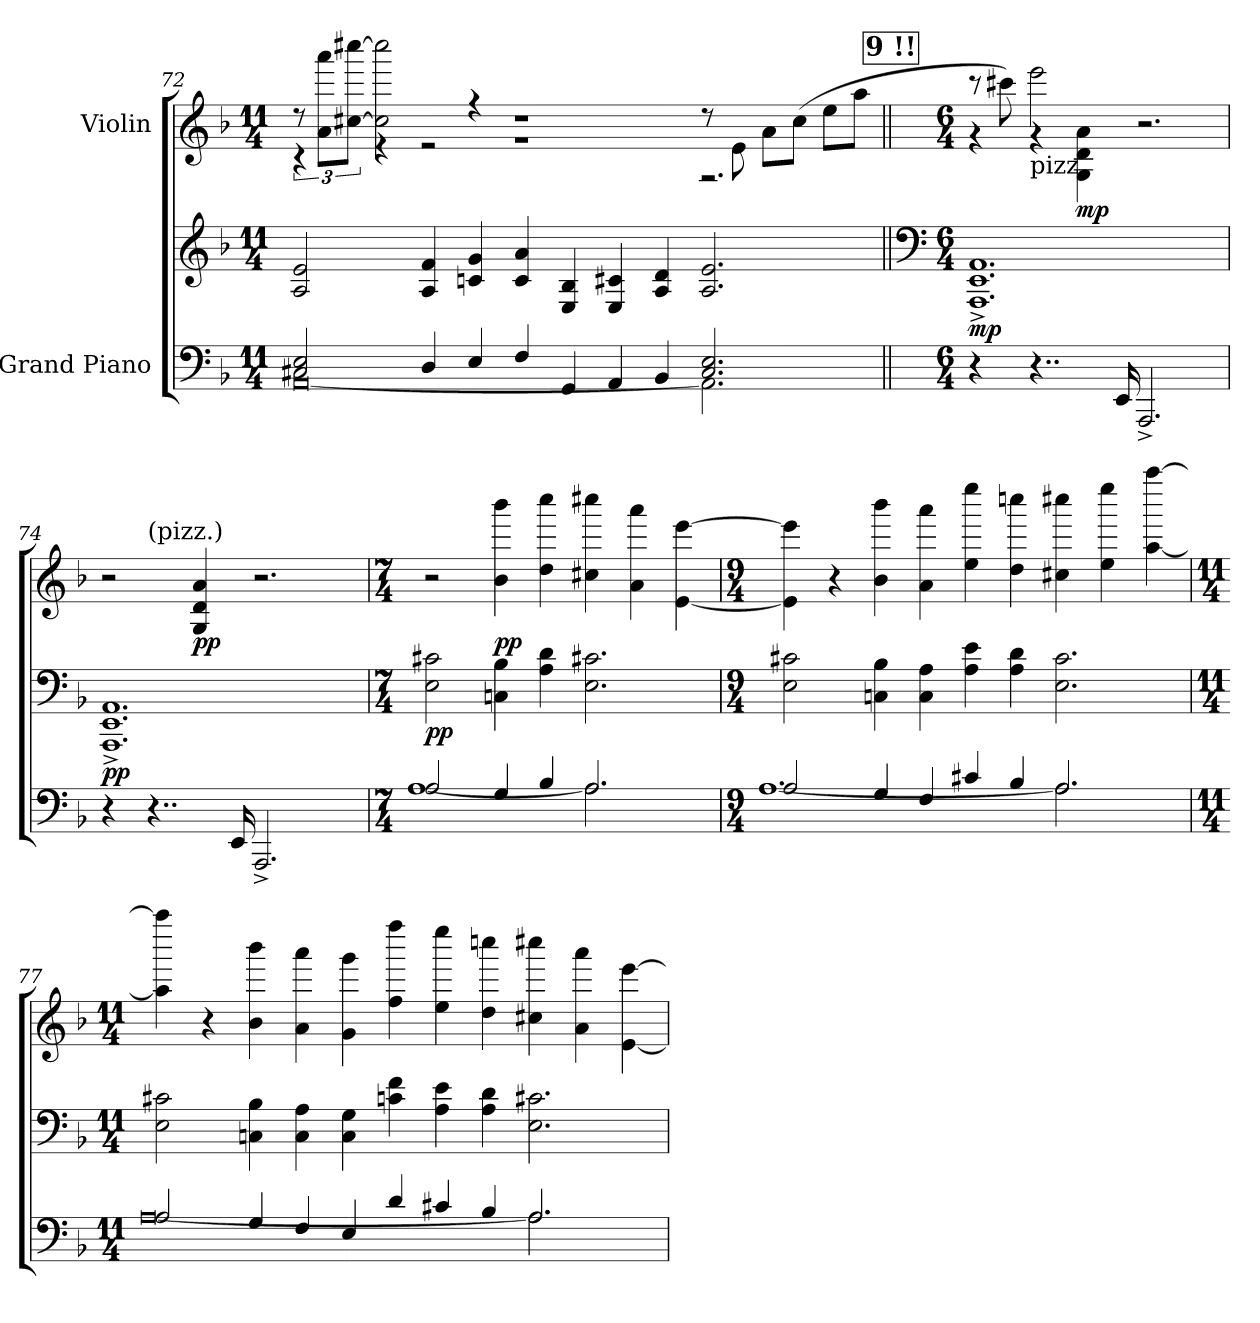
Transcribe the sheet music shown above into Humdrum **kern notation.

**kern	**kern	**dynam	**kern	**dynam
*part2	*part2	*part2	*part1	*part1
*staff3	*staff2	*staff2/3	*staff1	*staff1
*I"Grand Piano	*	*	*I"Violin	*
!!LO:PB:g=z
*clefF4	*clefG2	*	*clefG2	*
*k[b-]	*k[b-]	*	*k[b-]	*
*F:	*F:	*	*F:	*
*M11/4	*M11/4	*	*M11/4	*
=72	=72	=72	=72	=72
*^	*	*	*^	*
2E/ 2C#X/	[<0AA	2e/ 2A/	.	12r	4r	.
.	.	.	.	12aaa\ 12a\L	.	.
.	.	.	.	[12cccc#X\ [<12cc#X\J	.	.
.	.	.	.	2cccc#\] 2cc#\]	4r	.
4D/	.	4f/ 4A/	.	.	2r	.
4E/	.	4g/ 4cn/	.	4r	.	.
4F/	.	4a/ 4c/	.	1r	1r	.
4GG/	.	4B-/ 4E/	.	.	.	.
4AA/	.	4c#X/ 4E/	.	.	.	.
4BB-/	.	4d/ 4A/	.	.	.	.
2.E/ 2.C#/	2.AA\]	2.e/ 2.A/	.	8r	2.r	.
.	.	.	.	8e\	.	.
.	.	.	.	8a\L	.	.
.	.	.	.	(8cc#\J	.	.
.	.	.	.	8ee\L	.	.
.	.	.	.	8aa\J	.	.
*v	*v	*	*	*	*	*
!!LO:LB:g=z	!!
!!LO:REH:place=s1:a:t=9	!!
=73||	=73||	=73||	=73||	=73||	=73||
*	*clefF4	*	*	*	*
*M6/4	*M6/4	*	*M6/4	*	*
!	!	!LO:DY:b	!	!	!
4r	1.AA^< 1.EE^< 1.AAA^<	mp	8r	4r	.
.	.	.	8ccc#X\)	.	.
!	!	!	!LO:TX:b:color=#000000:t=pizz.	!	!
4..r	.	.	2eee\	4r	.
!	!	!	!	!	!LO:DY:b
.	.	.	.	4a\< 4d\< 4G\<	mp
*8ba	*	*	*	*	*
16EEE/	.	.	.	.	.
2.AAAA^</	.	.	2.r	2.ryy	.
=74	=74	=74	=74	=74	=74
!	!	!LO:DY:b	!	!	!
4r	1.AA^< 1.EE^< 1.AAA^<	pp	2r	4ryy	.
!	!	!	!	!LO:TX:a:t=(pizz.)	!
4..r	.	.	.	1ryy	.
!	!	!	!	!	!LO:DY:b
.	.	.	4a/ 4d/ 4G/	.	pp
*8ba	*	*	*	*	*
16EEE/	.	.	.	.	.
2.AAAA^</	.	.	2.r	.	.
.	.	.	.	4ryy	.
*	*	*	*v	*v	*
!!LO:LB:g=z
=75	=75	=75	=75	=75
*M7/4	*M7/4	*	*M7/4	*
*^	*	*	*	*
*	*	*X8ba	*	*	*
*	*	*	*	*^	*
!	!	!	!	!LO:TX:a:color=#000000:t=arco	!	!
!	!	!	!LO:DY:b	!	!	!
*	*	*	*	*v	*v	*
2AA/	[<1AA	2c#X\ 2E\	pp	2r	.
!	!	!	!	!	!LO:DY:b
4GG/	.	4B-\ 4Cn\	.	4bbb-\ 4b-\	pp
4BB-/	.	4d\ 4A\	.	4cccc\ 4dd\	.
2.AA/	2.AA\]	2.c#X\ 2.E\	.	4cccc#X\ 4cc#X\	.
.	.	.	.	4aaa\ 4a\	.
.	.	.	.	[>4eee\ [<4e\	.
=76	=76	=76	=76	=76	=76
*M9/4	*	*M9/4	*	*M9/4	*
*	*	*X8ba	*	*	*
2AA/	[<1.AA	2c#X\ 2E\	.	4eee\] 4e\]	.
.	.	.	.	4r	.
4GG/	.	4B-\ 4Cn\	.	4bbb-\ 4b-\	.
4FF/	.	4A\ 4C\	.	4aaa\ 4a\	.
4C#X/	.	4e\ 4A\	.	4eeee\ 4ee\	.
4BB-/	.	4d\ 4A\	.	4ccccn\ 4dd\	.
2.AA/	2.AA\]	2.c#\ 2.E\	.	4cccc#X\ 4cc#X\	.
.	.	.	.	4eeee\ 4ee\	.
.	.	.	.	[>4aaaa\ [<4aa\	.
!!LO:PB:g=z
=77	=77	=77	=77	=77	=77
*M11/4	*	*M11/4	*	*M11/4	*
2AA/	[<0AA	2c#X\ 2E\	.	4aaaa\] 4aa\]	.
.	.	.	.	4r	.
4GG/	.	4B-\ 4Cn\	.	4bbb-\ 4b-\	.
4FF/	.	4A\ 4C\	.	4aaa\ 4a\	.
4EE/	.	4G\ 4C\	.	4ggg\ 4g\	.
4D/	.	4f\ 4cn\	.	4ffff\ 4ff\	.
4C#X/	.	4e\ 4A\	.	4eeee\ 4ee\	.
4BB-/	.	4d\ 4A\	.	4ccccn\ 4dd\	.
2.AA/	2.AA\]	2.c#X\ 2.E\	.	4cccc#X\ 4cc#X\	.
.	.	.	.	4aaa\ 4a\	.
.	.	.	.	[>4eee\ [<4e\	.
*v	*v	*	*	*	*
=	=	=	=	=
*-	*-	*-	*-	*-
